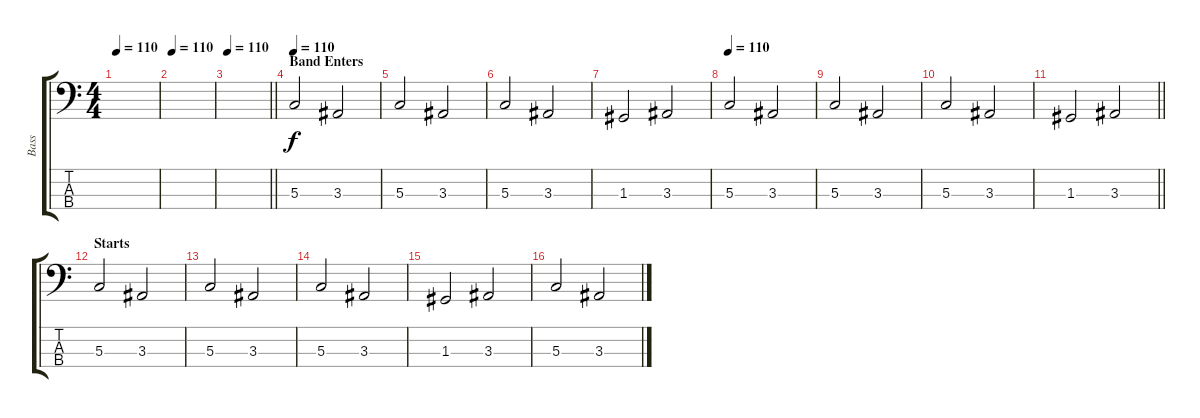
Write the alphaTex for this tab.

\track ("Bass" "Bass") {instrument electricbassfinger}
\staff {score tabs}
\tuning (F2 C2 G1 C1) {hide}
\ts (4 4)
\tempo 110
\clef f4
\ks c
|
\tempo 110
|
\tempo 110
\barLineRight lightlight
|
\section ("" "Band Enters")
\tempo 110
5.3.2 3.3.2 |
5.3.2 3.3.2 |
5.3.2 3.3.2 |
1.3.2 3.3.2 |
\tempo 110
5.3.2 3.3.2 |
5.3.2 3.3.2 |
5.3.2 3.3.2 |
\barLineRight lightlight
1.3.2 3.3.2 |
\section ("" "Starts")
5.3.2 3.3.2 |
5.3.2 3.3.2 |
5.3.2 3.3.2 |
1.3.2 3.3.2 |
5.3.2 3.3.2
